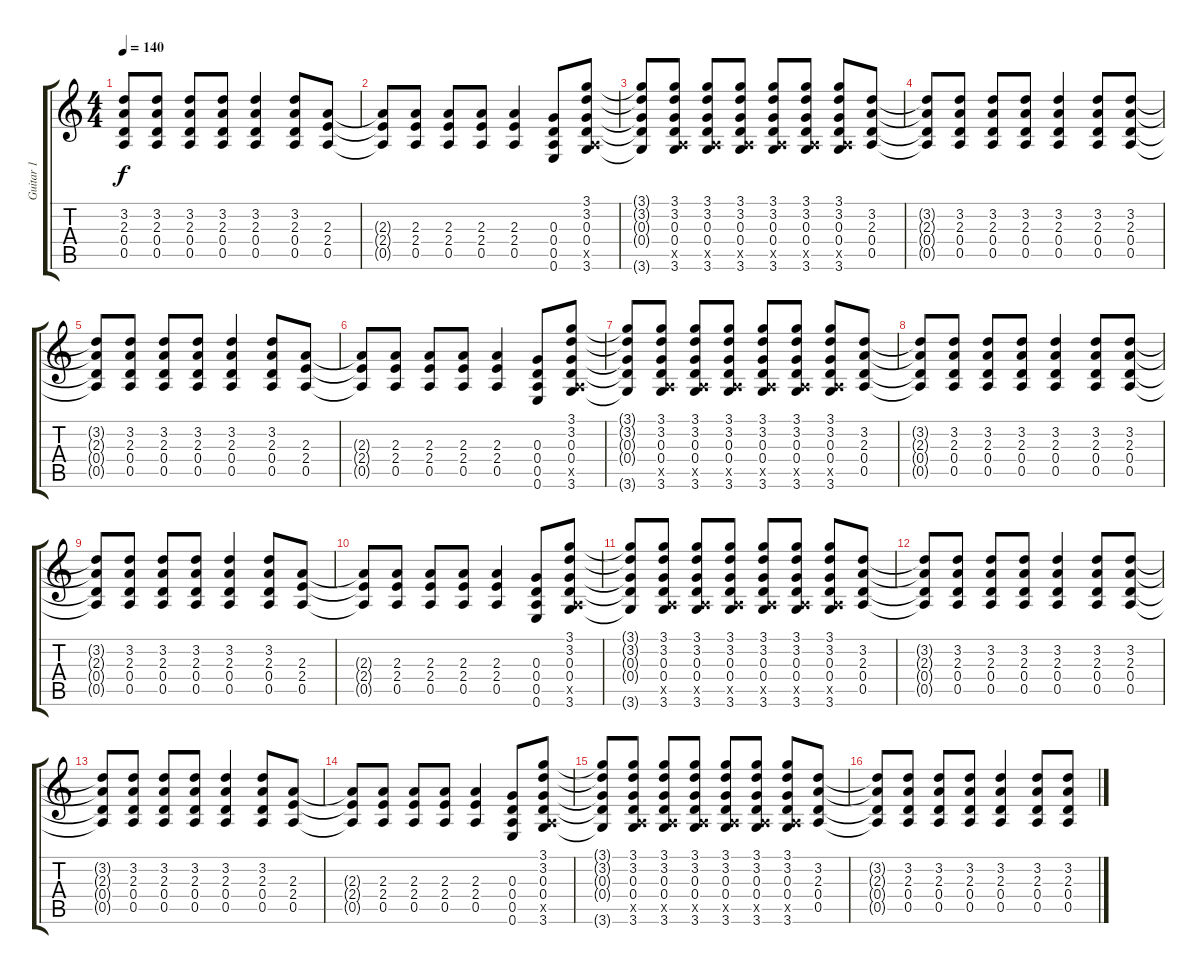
\track ("Guitar 1" "Guitar 1") {instrument distortionguitar}
\staff {score tabs}
\tuning (E4 B3 G3 D3 A2 E2) {hide}
\ts (4 4)
\tempo 140
\clef g2
\ks c
(3.2{t} 2.3{t} 0.4{t} 0.5{t}).8{dy f} (3.2 2.3 0.4 0.5).8 (3.2 2.3 0.4 0.5).8 (3.2 2.3 0.4 0.5).8 (3.2 2.3 0.4 0.5).4 (3.2 2.3 0.4 0.5).8 (2.3 2.4 0.5).8 |
(2.3{t} 2.4{t} 0.5{t}).8 (2.3 2.4 0.5).8 (2.3 2.4 0.5).8 (2.3 2.4 0.5).8 (2.3 2.4 0.5).4 (0.3 0.4 0.5 0.6).8 (3.1 3.2 0.3 0.4 0.5{x} 3.6).8 |
(3.1{t} 3.2{t} 0.3{t} 0.4{t} 3.6{t}).8 (3.1 3.2 0.3 0.4 0.5{x} 3.6).8 (3.1 3.2 0.3 0.4 0.5{x} 3.6).8 (3.1 3.2 0.3 0.4 0.5{x} 3.6).8 (3.1 3.2 0.3 0.4 0.5{x} 3.6).8 (3.1 3.2 0.3 0.4 0.5{x} 3.6).8 (3.1 3.2 0.3 0.4 0.5{x} 3.6).8 (3.2 2.3 0.4 0.5).8 |
(3.2{t} 2.3{t} 0.4{t} 0.5{t}).8 (3.2 2.3 0.4 0.5).8 (3.2 2.3 0.4 0.5).8 (3.2 2.3 0.4 0.5).8 (3.2 2.3 0.4 0.5).4 (3.2 2.3 0.4 0.5).8 (3.2 2.3 0.4 0.5).8 |
(3.2{t} 2.3{t} 0.4{t} 0.5{t}).8 (3.2 2.3 0.4 0.5).8 (3.2 2.3 0.4 0.5).8 (3.2 2.3 0.4 0.5).8 (3.2 2.3 0.4 0.5).4 (3.2 2.3 0.4 0.5).8 (2.3 2.4 0.5).8 |
(2.3{t} 2.4{t} 0.5{t}).8 (2.3 2.4 0.5).8 (2.3 2.4 0.5).8 (2.3 2.4 0.5).8 (2.3 2.4 0.5).4 (0.3 0.4 0.5 0.6).8 (3.1 3.2 0.3 0.4 0.5{x} 3.6).8 |
(3.1{t} 3.2{t} 0.3{t} 0.4{t} 3.6{t}).8 (3.1 3.2 0.3 0.4 0.5{x} 3.6).8 (3.1 3.2 0.3 0.4 0.5{x} 3.6).8 (3.1 3.2 0.3 0.4 0.5{x} 3.6).8 (3.1 3.2 0.3 0.4 0.5{x} 3.6).8 (3.1 3.2 0.3 0.4 0.5{x} 3.6).8 (3.1 3.2 0.3 0.4 0.5{x} 3.6).8 (3.2 2.3 0.4 0.5).8 |
(3.2{t} 2.3{t} 0.4{t} 0.5{t}).8 (3.2 2.3 0.4 0.5).8 (3.2 2.3 0.4 0.5).8 (3.2 2.3 0.4 0.5).8 (3.2 2.3 0.4 0.5).4 (3.2 2.3 0.4 0.5).8 (3.2 2.3 0.4 0.5).8 |
(3.2{t} 2.3{t} 0.4{t} 0.5{t}).8 (3.2 2.3 0.4 0.5).8 (3.2 2.3 0.4 0.5).8 (3.2 2.3 0.4 0.5).8 (3.2 2.3 0.4 0.5).4 (3.2 2.3 0.4 0.5).8 (2.3 2.4 0.5).8 |
(2.3{t} 2.4{t} 0.5{t}).8 (2.3 2.4 0.5).8 (2.3 2.4 0.5).8 (2.3 2.4 0.5).8 (2.3 2.4 0.5).4 (0.3 0.4 0.5 0.6).8 (3.1 3.2 0.3 0.4 0.5{x} 3.6).8 |
(3.1{t} 3.2{t} 0.3{t} 0.4{t} 3.6{t}).8 (3.1 3.2 0.3 0.4 0.5{x} 3.6).8 (3.1 3.2 0.3 0.4 0.5{x} 3.6).8 (3.1 3.2 0.3 0.4 0.5{x} 3.6).8 (3.1 3.2 0.3 0.4 0.5{x} 3.6).8 (3.1 3.2 0.3 0.4 0.5{x} 3.6).8 (3.1 3.2 0.3 0.4 0.5{x} 3.6).8 (3.2 2.3 0.4 0.5).8 |
(3.2{t} 2.3{t} 0.4{t} 0.5{t}).8 (3.2 2.3 0.4 0.5).8 (3.2 2.3 0.4 0.5).8 (3.2 2.3 0.4 0.5).8 (3.2 2.3 0.4 0.5).4 (3.2 2.3 0.4 0.5).8 (3.2 2.3 0.4 0.5).8 |
(3.2{t} 2.3{t} 0.4{t} 0.5{t}).8 (3.2 2.3 0.4 0.5).8 (3.2 2.3 0.4 0.5).8 (3.2 2.3 0.4 0.5).8 (3.2 2.3 0.4 0.5).4 (3.2 2.3 0.4 0.5).8 (2.3 2.4 0.5).8 |
(2.3{t} 2.4{t} 0.5{t}).8 (2.3 2.4 0.5).8 (2.3 2.4 0.5).8 (2.3 2.4 0.5).8 (2.3 2.4 0.5).4 (0.3 0.4 0.5 0.6).8 (3.1 3.2 0.3 0.4 0.5{x} 3.6).8 |
(3.1{t} 3.2{t} 0.3{t} 0.4{t} 3.6{t}).8 (3.1 3.2 0.3 0.4 0.5{x} 3.6).8 (3.1 3.2 0.3 0.4 0.5{x} 3.6).8 (3.1 3.2 0.3 0.4 0.5{x} 3.6).8 (3.1 3.2 0.3 0.4 0.5{x} 3.6).8 (3.1 3.2 0.3 0.4 0.5{x} 3.6).8 (3.1 3.2 0.3 0.4 0.5{x} 3.6).8 (3.2 2.3 0.4 0.5).8 |
(3.2{t} 2.3{t} 0.4{t} 0.5{t}).8 (3.2 2.3 0.4 0.5).8 (3.2 2.3 0.4 0.5).8 (3.2 2.3 0.4 0.5).8 (3.2 2.3 0.4 0.5).4 (3.2 2.3 0.4 0.5).8 (3.2 2.3 0.4 0.5).8
